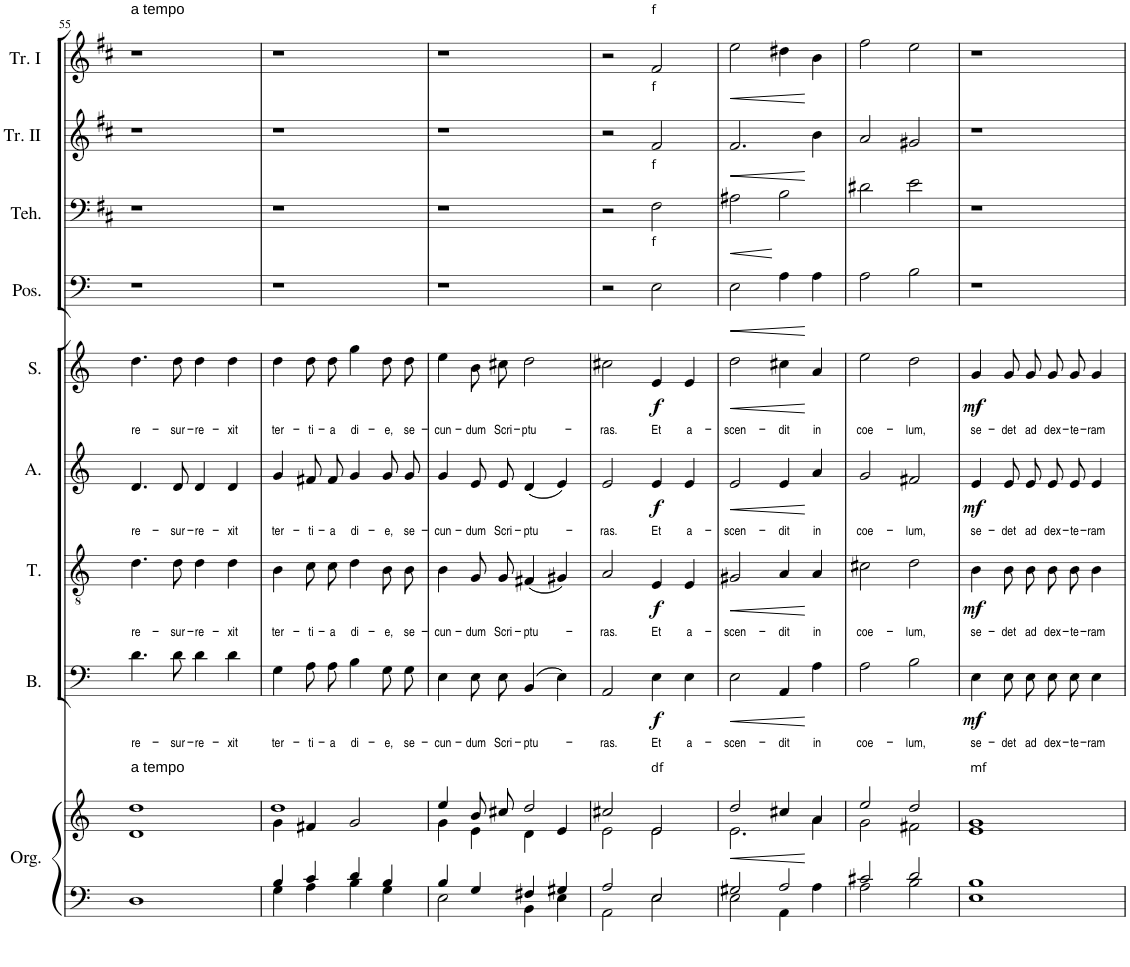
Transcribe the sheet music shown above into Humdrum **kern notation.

**kern	**kern	**kern	**text	**dynam	**kern	**text	**dynam	**kern	**text	**dynam	**kern	**text	**dynam	**kern	**kern	**kern	**kern
*part9	*part9	*part8	*part8	*part8	*part7	*part7	*part7	*part6	*part6	*part6	*part5	*part5	*part5	*part4	*part3	*part2	*part1
*staff10	*staff9	*staff8	*staff8	*staff8	*staff7	*staff7	*staff7	*staff6	*staff6	*staff6	*staff5	*staff5	*staff5	*staff4	*staff3	*staff2	*staff1
*I"Orgel	*	*I"Bass	*	*	*I"Tenor	*	*	*I"Alt	*	*	*I"Sopran	*	*	*I"Posaune	*I"Tenorhorn in B	*I"Trompete II in B	*I"Trompete I in B
*I'Org.	*	*I'B.	*	*	*I'T.	*	*	*I'A.	*	*	*I'S.	*	*	*I'Pos.	*I'Teh.	*I'Tr. II	*I'Tr. I
!!LO:PB:g=z
*clefF4	*clefG2	*clefF4	*	*	*clefGv2	*	*	*clefG2	*	*	*clefG2	*	*	*clefF4	*clefF4	*clefG2	*clefG2
*	*	*	*	*	*Trd7c12	*	*	*	*	*	*	*	*	*	*Trd1c2	*Trd1c2	*Trd1c2
*k[]	*k[]	*k[]	*	*	*k[]	*	*	*k[]	*	*	*k[]	*	*	*k[]	*k[f#c#]	*k[f#c#]	*k[f#c#]
*C:	*C:	*C:	*	*	*C:	*	*	*C:	*	*	*C:	*	*	*C:	*D:	*D:	*D:
*M4/4	*M4/4	*M4/4	*	*	*M4/4	*	*	*M4/4	*	*	*M4/4	*	*	*M4/4	*M4/4	*M4/4	*M4/4
*met(c)	*met(c)	*met(c)	*	*	*met(c)	*	*	*met(c)	*	*	*met(c)	*	*	*met(c)	*met(c)	*met(c)	*met(c)
=55	=55	=55	=55	=55	=55	=55	=55	=55	=55	=55	=55	=55	=55	=55	=55	=55	=55
*^	*^	*	*	*	*	*	*	*	*	*	*	*	*	*	*	*	*
!	!	!	!	!	!	!	!	!	!	!	!	!	!	!	!	!	!	!	!LO:TX:a:t=a tempo
!	!	!LO:TX:a:t=a tempo	!	!	!	!	!	!	!	!	!	!	!	!	!	!	!	!	!
!	!	!	!	!	!LO:LY:b	!	!	!LO:LY:b	!	!	!LO:LY:b	!	!	!LO:LY:b	!	!	!	!	!
1ryy	1D	1dd	1d	4.d\	re-	.	4.d\	re-	.	4.d/	re-	.	4.dd\	re-	.	1r	1r	1r	1r
!	!	!	!	!	!LO:LY:b	!	!	!LO:LY:b	!	!	!LO:LY:b	!	!	!LO:LY:b	!	!	!	!	!
.	.	.	.	8d\	-sur-	.	8d\	-sur-	.	8d/	-sur-	.	8dd\	-sur-	.	.	.	.	.
!	!	!	!	!	!LO:LY:b	!	!	!LO:LY:b	!	!	!LO:LY:b	!	!	!LO:LY:b	!	!	!	!	!
.	.	.	.	4d\	-re-	.	4d\	-re-	.	4d/	-re-	.	4dd\	-re-	.	.	.	.	.
!	!	!	!	!	!LO:LY:b	!	!	!LO:LY:b	!	!	!LO:LY:b	!	!	!LO:LY:b	!	!	!	!	!
.	.	.	.	4d\	-xit	.	4d\	-xit	.	4d/	-xit	.	4dd\	-xit	.	.	.	.	.
=56	=56	=56	=56	=56	=56	=56	=56	=56	=56	=56	=56	=56	=56	=56	=56	=56	=56	=56	=56
!	!	!	!	!	!LO:LY:b	!	!	!LO:LY:b	!	!	!LO:LY:b	!	!	!LO:LY:b	!	!	!	!	!
4B/	4G\	1dd	4g\	4G\	ter-	.	4B\	ter-	.	4g/	ter-	.	4dd\	ter-	.	1r	1r	1r	1r
!	!	!	!	!	!LO:LY:b	!	!	!LO:LY:b	!	!	!LO:LY:b	!	!	!LO:LY:b	!	!	!	!	!
4c/	4A\	.	4f#X/	8A\L	-ti-	.	8c\L	-ti-	.	8f#X/L	-ti-	.	8dd\L	-ti-	.	.	.	.	.
!	!	!	!	!	!LO:LY:b	!	!	!LO:LY:b	!	!	!LO:LY:b	!	!	!LO:LY:b	!	!	!	!	!
.	.	.	.	8A\J	-a	.	8c\J	-a	.	8f#/J	-a	.	8dd\J	-a	.	.	.	.	.
!	!	!	!	!	!LO:LY:b	!	!	!LO:LY:b	!	!	!LO:LY:b	!	!	!LO:LY:b	!	!	!	!	!
4d/	4B\	.	2g/	4B\	di-	.	4d\	di-	.	4g/	di-	.	4gg\	di-	.	.	.	.	.
!	!	!	!	!	!LO:LY:b	!	!	!LO:LY:b	!	!	!LO:LY:b	!	!	!LO:LY:b	!	!	!	!	!
4B/	4G\	.	.	8G\L	-e,	.	8B\L	-e,	.	8g/L	-e,	.	8dd\L	-e,	.	.	.	.	.
!	!	!	!	!	!LO:LY:b	!	!	!LO:LY:b	!	!	!LO:LY:b	!	!	!LO:LY:b	!	!	!	!	!
.	.	.	.	8G\J	se-	.	8B\J	se-	.	8g/J	se-	.	8dd\J	se-	.	.	.	.	.
=57	=57	=57	=57	=57	=57	=57	=57	=57	=57	=57	=57	=57	=57	=57	=57	=57	=57	=57	=57
!	!	!	!	!	!LO:LY:b	!	!	!LO:LY:b	!	!	!LO:LY:b	!	!	!LO:LY:b	!	!	!	!	!
4B/	2E\	4ee/	4g\	4E\	-cun-	.	4B\	-cun-	.	4g/	-cun-	.	4ee\	-cun-	.	1r	1r	1r	1r
!	!	!	!	!	!LO:LY:b	!	!	!LO:LY:b	!	!	!LO:LY:b	!	!	!LO:LY:b	!	!	!	!	!
4G/	.	8b/L	4e\	8E\L	-dum	.	8G/L	-dum	.	8e/L	-dum	.	8b\L	-dum	.	.	.	.	.
!	!	!	!	!	!LO:LY:b	!	!	!LO:LY:b	!	!	!LO:LY:b	!	!	!LO:LY:b	!	!	!	!	!
.	.	8cc#X/J	.	8E\J	Scri-	.	8G/J	Scri-	.	8e/J	Scri-	.	8cc#X\J	Scri-	.	.	.	.	.
!	!	!	!	!	!LO:LY:b	!	!	!LO:LY:b	!	!	!LO:LY:b	!	!	!LO:LY:b	!	!	!	!	!
4F#X/	4BB\	2dd/	4d\	(4BB/	-ptu-	.	(4F#X/	-ptu-	.	(4d/	-ptu-	.	2dd\	-ptu-	.	.	.	.	.
4G#X/	4E\	.	4e/	4E\)	.	.	4G#X/)	.	.	4e/)	.	.	.	.	.	.	.	.	.
=58	=58	=58	=58	=58	=58	=58	=58	=58	=58	=58	=58	=58	=58	=58	=58	=58	=58	=58	=58
!	!	!	!	!	!LO:LY:b	!	!	!LO:LY:b	!	!	!LO:LY:b	!	!	!LO:LY:b	!	!	!	!	!
2A/	2AA\	2cc#X/	2e\	2AA/	-ras.	.	2A/	-ras.	.	2e/	-ras.	.	2cc#X\	-ras.	.	2r	2r	2r	2r
!	!	!	!	!	!	!	!	!	!	!	!	!	!	!	!	!	!	!	!LO:TX:a:t=f
!	!	!	!	!	!	!	!	!	!	!	!	!	!	!	!	!	!	!LO:TX:a:t=f	!
!	!	!	!	!	!	!	!	!	!	!	!	!	!	!	!	!	!LO:TX:a:t=f	!	!
!	!	!	!	!	!	!	!	!	!	!	!	!	!	!	!	!LO:TX:a:t=f	!	!	!
!	!	!LO:TX:a:t=df	!	!	!	!	!	!	!	!	!	!	!	!	!	!	!	!	!
!	!	!	!	!	!LO:LY:b	!LO:DY:b	!	!LO:LY:b	!LO:DY:b	!	!LO:LY:b	!LO:DY:b	!	!LO:LY:b	!LO:DY:b	!	!	!	!
2E/	2E\	2e/	2e\	4E\	Et	f	4E/	Et	f	4e/	Et	f	4e/	Et	f	2E\	2F#\	2f#/	2f#/
!	!	!	!	!	!LO:LY:b	!	!	!LO:LY:b	!	!	!LO:LY:b	!	!	!LO:LY:b	!	!	!	!	!
.	.	.	.	4E\	a-	.	4E/	a-	.	4e/	a-	.	4e/	a-	.	.	.	.	.
=59	=59	=59	=59	=59	=59	=59	=59	=59	=59	=59	=59	=59	=59	=59	=59	=59	=59	=59	=59
!	!	!	!	!	!LO:LY:b	!	!	!LO:LY:b	!	!	!LO:LY:b	!	!	!LO:LY:b	!	!	!	!	!
2G#X/	2E\	2dd/	2.e\	2E\	-scen-	.	2G#X/	-scen-	.	2e/	-scen-	.	2dd\	-scen-	.	2E\	2A#X\	2.f#/	2ee\
!	!	!	!	!	!LO:LY:b	!	!	!LO:LY:b	!	!	!LO:LY:b	!	!	!LO:LY:b	!	!	!	!	!
2A/	4AA\	4cc#X/	.	4AA/	-dit	.	4A/	-dit	.	4e/	-dit	.	4cc#X\	-dit	.	4A\	2B\	.	4dd#X\
!	!	!	!	!	!LO:LY:b	!	!	!LO:LY:b	!	!	!LO:LY:b	!	!	!LO:LY:b	!	!	!	!	!
.	4A\	4a/	4a\	4A\	in	.	4A/	in	.	4a/	in	.	4a/	in	.	4A\	.	4b\	4b\
=60	=60	=60	=60	=60	=60	=60	=60	=60	=60	=60	=60	=60	=60	=60	=60	=60	=60	=60	=60
!	!	!	!	!	!LO:LY:b	!	!	!LO:LY:b	!	!	!LO:LY:b	!	!	!LO:LY:b	!	!	!	!	!
2c#X/	2A\	2ee/	2g\	2A\	coe-	.	2c#X\	coe-	.	2g/	coe-	.	2ee\	coe-	.	2A\	2d#X\	2a/	2ff#\
!	!	!	!	!	!LO:LY:b	!	!	!LO:LY:b	!	!	!LO:LY:b	!	!	!LO:LY:b	!	!	!	!	!
2d/	2B\	2dd/	2f#X\	2B\	-lum,	.	2d\	-lum,	.	2f#X/	-lum,	.	2dd\	-lum,	.	2B\	2e\	2g#X/	2ee\
=61	=61	=61	=61	=61	=61	=61	=61	=61	=61	=61	=61	=61	=61	=61	=61	=61	=61	=61	=61
!	!	!LO:TX:a:t=mf	!	!	!	!	!	!	!	!	!	!	!	!	!	!	!	!	!
!	!	!	!	!	!LO:LY:b	!LO:DY:b	!	!LO:LY:b	!LO:DY:b	!	!LO:LY:b	!LO:DY:b	!	!LO:LY:b	!LO:DY:b	!	!	!	!
1B	1E	1g	1e	4E\	se-	mf	4B\	se-	mf	4e/	se-	mf	4g/	se-	mf	1r	1r	1r	1r
!	!	!	!	!	!LO:LY:b	!	!	!LO:LY:b	!	!	!LO:LY:b	!	!	!LO:LY:b	!	!	!	!	!
.	.	.	.	8E\L	-det	.	8B\L	-det	.	8e/L	-det	.	8g/L	-det	.	.	.	.	.
!	!	!	!	!	!LO:LY:b	!	!	!LO:LY:b	!	!	!LO:LY:b	!	!	!LO:LY:b	!	!	!	!	!
.	.	.	.	8E\J	ad	.	8B\J	ad	.	8e/J	ad	.	8g/J	ad	.	.	.	.	.
!	!	!	!	!	!LO:LY:b	!	!	!LO:LY:b	!	!	!LO:LY:b	!	!	!LO:LY:b	!	!	!	!	!
.	.	.	.	8E\L	dex-	.	8B\L	dex-	.	8e/L	dex-	.	8g/L	dex-	.	.	.	.	.
!	!	!	!	!	!LO:LY:b	!	!	!LO:LY:b	!	!	!LO:LY:b	!	!	!LO:LY:b	!	!	!	!	!
.	.	.	.	8E\J	-te-	.	8B\J	-te-	.	8e/J	-te-	.	8g/J	-te-	.	.	.	.	.
!	!	!	!	!	!LO:LY:b	!	!	!LO:LY:b	!	!	!LO:LY:b	!	!	!LO:LY:b	!	!	!	!	!
.	.	.	.	4E\	-ram	.	4B\	-ram	.	4e/	-ram	.	4g/	-ram	.	.	.	.	.
*v	*v	*	*	*	*	*	*	*	*	*	*	*	*	*	*	*	*	*	*
*	*v	*v	*	*	*	*	*	*	*	*	*	*	*	*	*	*	*	*
=	=	=	=	=	=	=	=	=	=	=	=	=	=	=	=	=	=
*-	*-	*-	*-	*-	*-	*-	*-	*-	*-	*-	*-	*-	*-	*-	*-	*-	*-
